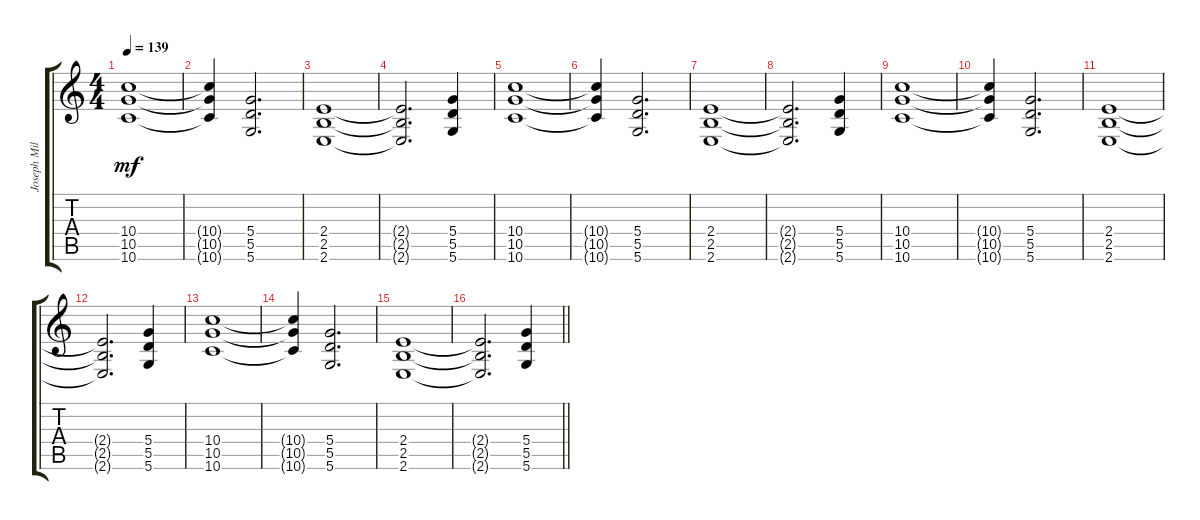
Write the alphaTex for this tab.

\track ("Joseph Milligan" "Joseph Mil") {instrument overdrivenguitar}
\staff {score tabs}
\tuning (E4 B3 G3 D3 A2 D2) {hide}
\ts (4 4)
\tempo 139
\clef g2
\ks c
(10.4 10.5 10.6).1{dy mf} |
(10.4{t} 10.5{t} 10.6{t}).4 (5.4 5.5 5.6).2{d} |
(2.4 2.5 2.6).1 |
(2.4{t} 2.5{t} 2.6{t}).2{d} (5.4 5.5 5.6).4 |
(10.4 10.5 10.6).1 |
(10.4{t} 10.5{t} 10.6{t}).4 (5.4 5.5 5.6).2{d} |
(2.4 2.5 2.6).1 |
(2.4{t} 2.5{t} 2.6{t}).2{d} (5.4 5.5 5.6).4 |
(10.4 10.5 10.6).1 |
(10.4{t} 10.5{t} 10.6{t}).4 (5.4 5.5 5.6).2{d} |
(2.4 2.5 2.6).1 |
(2.4{t} 2.5{t} 2.6{t}).2{d} (5.4 5.5 5.6).4 |
(10.4 10.5 10.6).1 |
(10.4{t} 10.5{t} 10.6{t}).4 (5.4 5.5 5.6).2{d} |
(2.4 2.5 2.6).1 |
\barLineRight lightlight
(2.4{t} 2.5{t} 2.6{t}).2{d} (5.4 5.5 5.6).4
